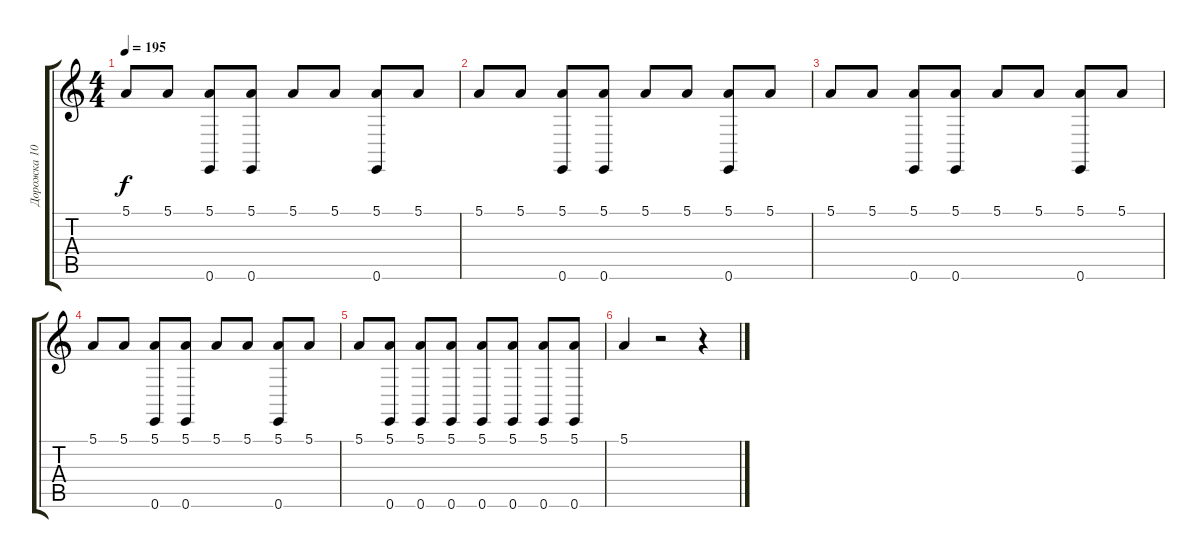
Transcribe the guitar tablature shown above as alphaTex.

\track ("Дорожка 10" "Дорожка 10") {instrument acousticgrandpiano}
\staff {score tabs}
\tuning (E4 B3 G3 D3 A2 E2) {hide}
\ts (4 4)
\tempo 195
\clef g2
\ks c
5.1.8{dy f} 5.1.8 (5.1 0.6).8 (5.1 0.6).8 5.1.8 5.1.8 (5.1 0.6).8 5.1.8 |
5.1.8 5.1.8 (5.1 0.6).8 (5.1 0.6).8 5.1.8 5.1.8 (5.1 0.6).8 5.1.8 |
5.1.8 5.1.8 (5.1 0.6).8 (5.1 0.6).8 5.1.8 5.1.8 (5.1 0.6).8 5.1.8 |
5.1.8 5.1.8 (5.1 0.6).8 (5.1 0.6).8 5.1.8 5.1.8 (5.1 0.6).8 5.1.8 |
5.1.8 (5.1 0.6).8 (5.1 0.6).8 (5.1 0.6).8 (5.1 0.6).8 (5.1 0.6).8 (5.1 0.6).8 (5.1 0.6).8 |
5.1.4 r.2 r.4
